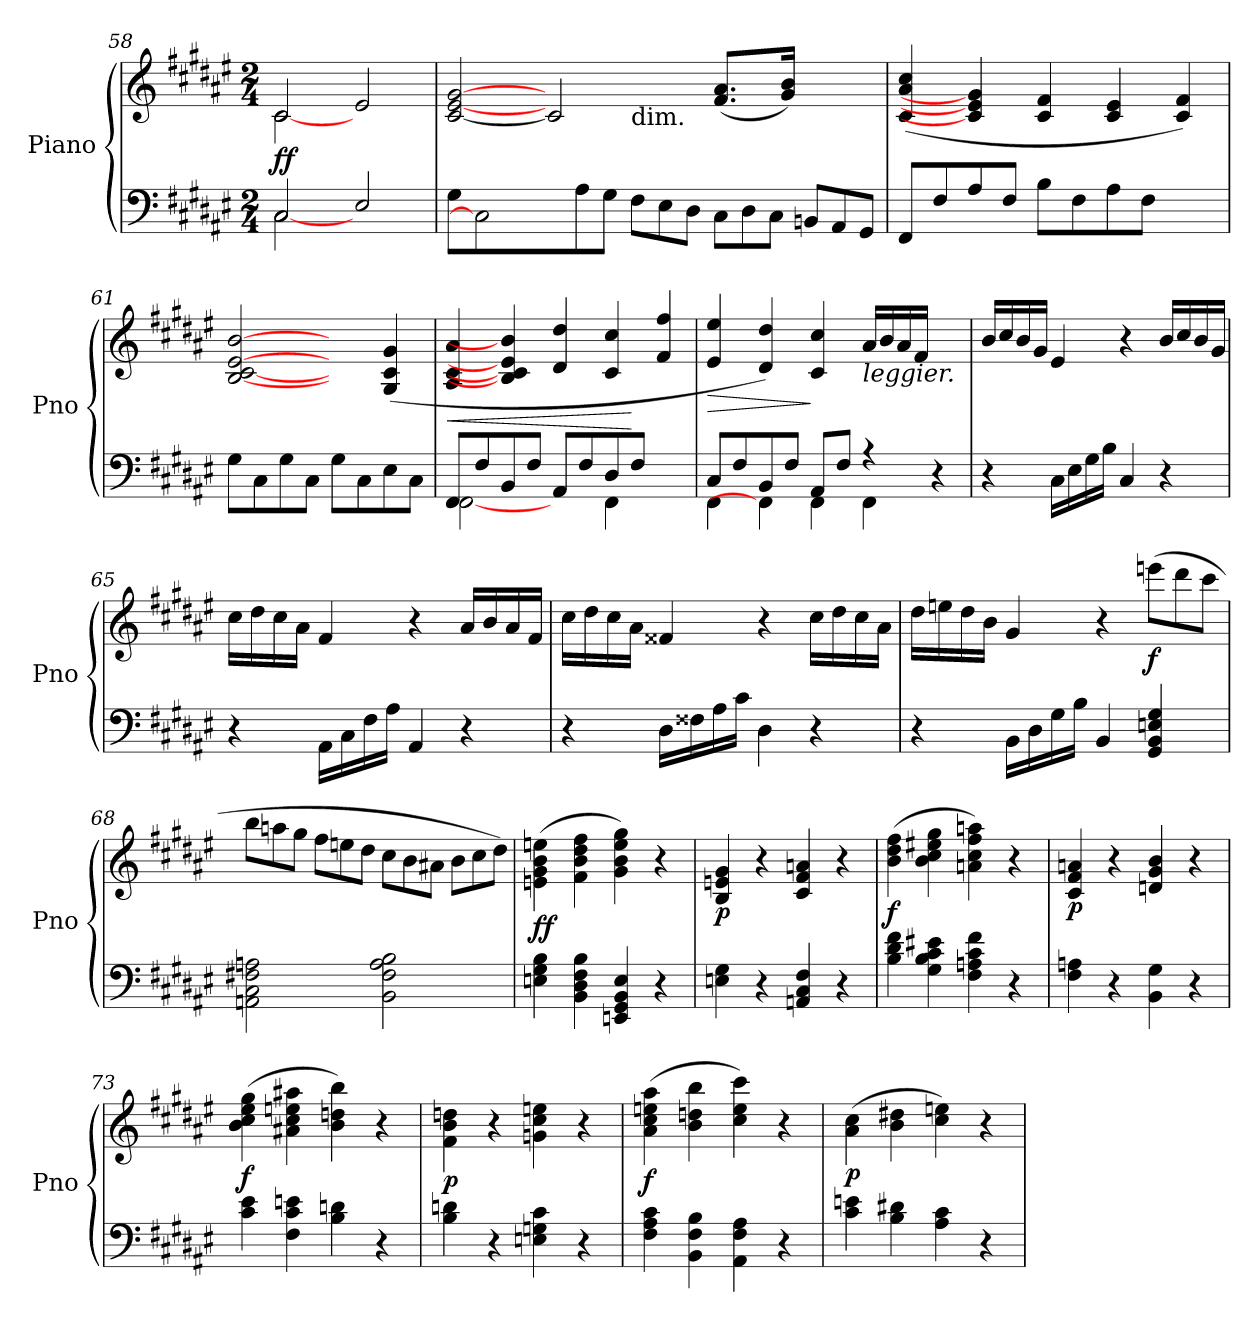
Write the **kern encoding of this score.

**kern	**kern	**dynam
*part1	*part1	*part1
*staff2	*staff1	*staff1/2
*I"Piano	*	*
*I'Pno	*	*
*clefF4	*clefG2	*
*k[f#c#g#d#a#e#]	*k[f#c#g#d#a#e#]	*
*F#:	*F#:	*
*M2/4	*M2/4	*
=58	=58	=58
*^	*^	*
!	!	!	!	!LO:DY:b
2C#/	[2C#	2c#/	[2c#	ff
2E#/	2ryy	2e#/	2ryy	.
*v	*v	*	*	*
=59	=59	=59	=59
*Xtuplet	*	*	*
12G#\L	[2c#/ [2e#/ [2g#/	2.ryy	.
2C#]	.	.	.
.	2c#]	.	.
12A#\	.	.	.
12G#\J	.	.	.
!	!	!LO:TX:b:t=dim.	!
12F#\L	.	2.ryy	.
12E#\	.	.	.
12D#\J	.	.	.
12C#\L	(<8.f#/ 8.a#/L	.	.
12D#\	.	.	.
12C#\J	.	.	.
.	16g#/ 16b/Jk)	.	.
12BBn/L	4ryy	.	.
12AA#/	.	.	.
12GG#/J	.	.	.
*	*v	*v	*
=60	=60	=60
8FF#/L	(<4c#/ 4a#/ 4cc#/	.
8F#/	.	.
8A#/	4c#/] 4e#/] 4g#/]	.
8F#/J	.	.
8B\L	4c#/ 4f#/	.
8F#\	.	.
8A#\	4c#/ 4e#/	.
8F#\J	.	.
4ryy	4c#/ 4f#/)	.
!!LO:LB:g=z
=61	=61	=61
8G#\L	[2B/ [2c#/ [2e#/ [2b/	.
8C#\	.	.
8G#\	.	.
8C#\J	.	.
8G#\L	4ryy	.
8C#\	.	.
8E#\	(>4G#/ 4c#/ 4g#/	.
8C#\J	.	.
=62	=62	=62
*^	*	*
!	!	!	!LO:HP:b
*	*	*^	*
8FF#/L	[2FF#\	4A#/ 4c#/ 4a#/	2ryy	<
8F#/	.	.	.	.
8BB/	.	4B/] 4c#/] 4e#/] 4b/]	.	.
8F#/J	.	.	.	.
8AA#/L	4ryy	4d#/ 4dd#/	4ryy	.
8F#/	.	.	.	.
8D#/	4FF#\	4c#/ 4cc#/	8ryy	.
8F#/J	.	.	8ryy	[
4ryy	4ryy	4f#/ 4ff#/	4ryy	.
=63	=63	=63	=63	=63
!	!	!	!	!LO:HP:b
*	*	*v	*v	*
8C#/L	4FF#\	4e#/ 4ee#/	>
8F#/	.	.	.
8BB/	4FF#\]	4d#/ 4dd#/)	.
8F#/J	.	.	.
8AA#/L	4FF#\	4c#/ 4cc#/	]
8F#/J	.	.	.
!	!	!LO:TX:b:i:t=leggier.	!
4r	4FF#\	16a#/LL	.
.	.	16b/	.
.	.	16a#/	.
.	.	16f#/JJ	.
4ryy	4r	4ryy	.
*v	*v	*	*
=64	=64	=64
4r	16b/LL	.
.	16cc#/	.
.	16b/	.
.	16g#/JJ	.
16C#\LL	4e#/	.
16E#\	.	.
16G#\	.	.
16B\JJ	.	.
4C#/	4r	.
4r	16b/LL	.
.	16cc#/	.
.	16b/	.
.	16g#/JJ	.
!!LO:LB:g=z
=65	=65	=65
4r	16cc#\LL	.
.	16dd#\	.
.	16cc#\	.
.	16a#\JJ	.
16AA#\LL	4f#/	.
16C#\	.	.
16F#\	.	.
16A#\JJ	.	.
4AA#/	4r	.
4r	16a#/LL	.
.	16b/	.
.	16a#/	.
.	16f#/JJ	.
=66	=66	=66
4r	16cc#\LL	.
.	16dd#\	.
.	16cc#\	.
.	16a#\JJ	.
16D#\LL	4f##X/	.
16F##X\	.	.
16A#\	.	.
16c#\JJ	.	.
4D#\	4r	.
4r	16cc#\LL	.
.	16dd#\	.
.	16cc#\	.
.	16a#\JJ	.
=67	=67	=67
4r	16dd#\LL	.
.	16een\	.
.	16dd#\	.
.	16b\JJ	.
16BB\LL	4g#/	.
16D#\	.	.
16G#\	.	.
16B\JJ	.	.
4BB/	4r	.
*	*Xtuplet	*
!	!	!LO:DY:b
4GG#/ 4BB/ 4En/ 4G#/	(>12eeen\L	f
.	12ddd#\	.
.	12ccc#\J	.
!!LO:PB:g=z
=68	=68	=68
2AAn\ 2C#\ 2F#X\ 2An\	12bb\L	.
.	12aan\	.
.	12gg#\J	.
.	12ff#\L	.
.	12een\	.
.	12dd#\J	.
2BB\ 2F#\ 2A\ 2B\	12cc#\L	.
.	12b\	.
.	12a#X\J	.
.	12b\L	.
.	12cc#\	.
.	12dd#\J)	.
=69	=69	=69
!	!	!LO:DY:b
4En\ 4G#\ 4B\	(>4en\ 4g#\ 4b\ 4een\	ff
4BB\ 4D#\ 4F#\ 4B\	4f#\ 4b\ 4dd#\ 4ff#\	.
4EEn/ 4GG#/ 4BB/ 4E/	4g#\ 4b\ 4ee\ 4gg#\)	.
4r	4r	.
=70	=70	=70
!	!	!LO:DY:b
4En\ 4G#\	4B/ 4en/ 4g#/	p
4r	4r	.
4AAn/ 4C#/ 4F#/	4c#/ 4f#/ 4an/	.
4r	4r	.
=71	=71	=71
!	!	!LO:DY:b
4B\ 4d#\ 4f#\	(>4b\ 4dd#\ 4ff#\	f
4G#\ 4B\ 4c#\ 4e#X\	4b\ 4cc#\ 4ee#X\ 4gg#\	.
4F#\ 4An\ 4c#\ 4f#\	4an\ 4cc#\ 4ff#\ 4aan\)	.
4r	4r	.
=72	=72	=72
!	!	!LO:DY:b
4F#\ 4An\	4c#/ 4f#/ 4an/	p
4r	4r	.
4BB\ 4G#\	4dn/ 4g#/ 4b/	.
4r	4r	.
!!LO:LB:g=z
=73	=73	=73
!	!	!LO:DY:b
4c#\ 4e#\	(>4b\ 4cc#\ 4ee#\ 4gg#\	f
4F#\ 4c#\ 4en\	4a#X\ 4cc#\ 4een\ 4aa#X\	.
4B\ 4dn\	4b\ 4ddn\ 4bb\)	.
4r	4r	.
=74	=74	=74
!	!	!LO:DY:b
4B\ 4dn\	4f#\ 4b\ 4ddn\	p
4r	4r	.
4En\ 4Gn\ 4c#\	4gn\ 4cc#\ 4een\	.
4r	4r	.
=75	=75	=75
!	!	!LO:DY:b
4F#\ 4A#\ 4c#\	(>4a#\ 4cc#\ 4een\ 4aa#\	f
4BB\ 4F#\ 4B\	4b\ 4ddn\ 4bb\	.
4AA#\ 4F#\ 4A#\	4cc#\ 4ee\ 4ccc#\)	.
4r	4r	.
=76	=76	=76
!	!	!LO:DY:b
4c#\ 4en\	(>4a#\ 4cc#\	p
4B\ 4d#X\	4b\ 4dd#X\	.
4A#\ 4c#\	4cc#\ 4een\)	.
4r	4r	.
=	=	=
*-	*-	*-
